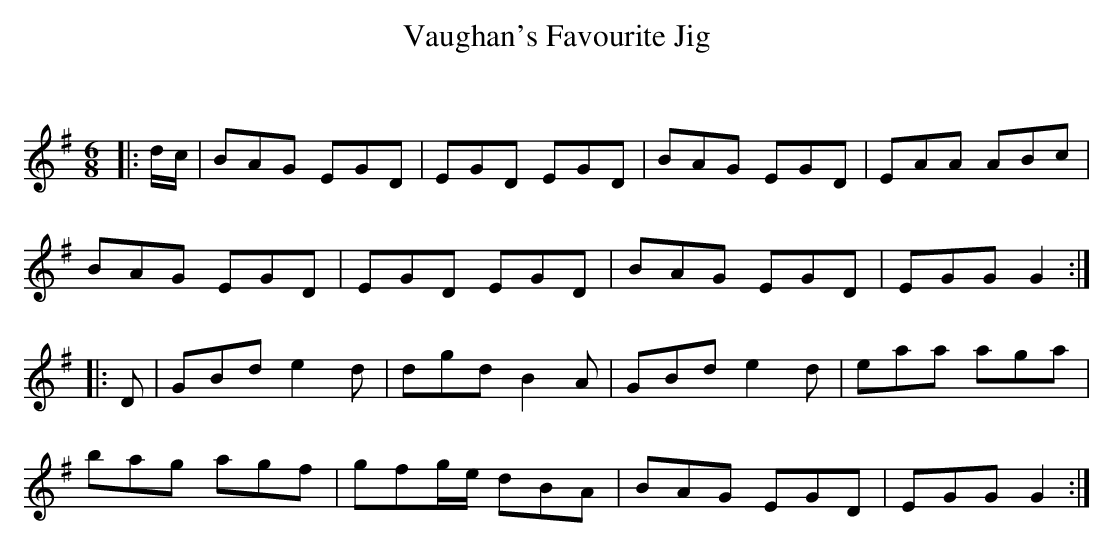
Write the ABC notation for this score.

X:1
T: Vaughan's Favourite Jig
C:
Q:180
K:G
M:6/8
L:1/16
|:dc|B2A2G2 E2G2D2|E2G2D2 E2G2D2|B2A2G2 E2G2D2|E2A2A2 A2B2c2|
B2A2G2 E2G2D2|E2G2D2 E2G2D2|B2A2G2 E2G2D2|E2G2G2 G4:|
|:D2|G2B2d2 e4d2|d2g2d2 B4A2|G2B2d2 e4d2|e2a2a2 a2g2a2|
b2a2g2 a2g2f2|g2f2ge d2B2A2|B2A2G2 E2G2D2|E2G2G2 G4:|
